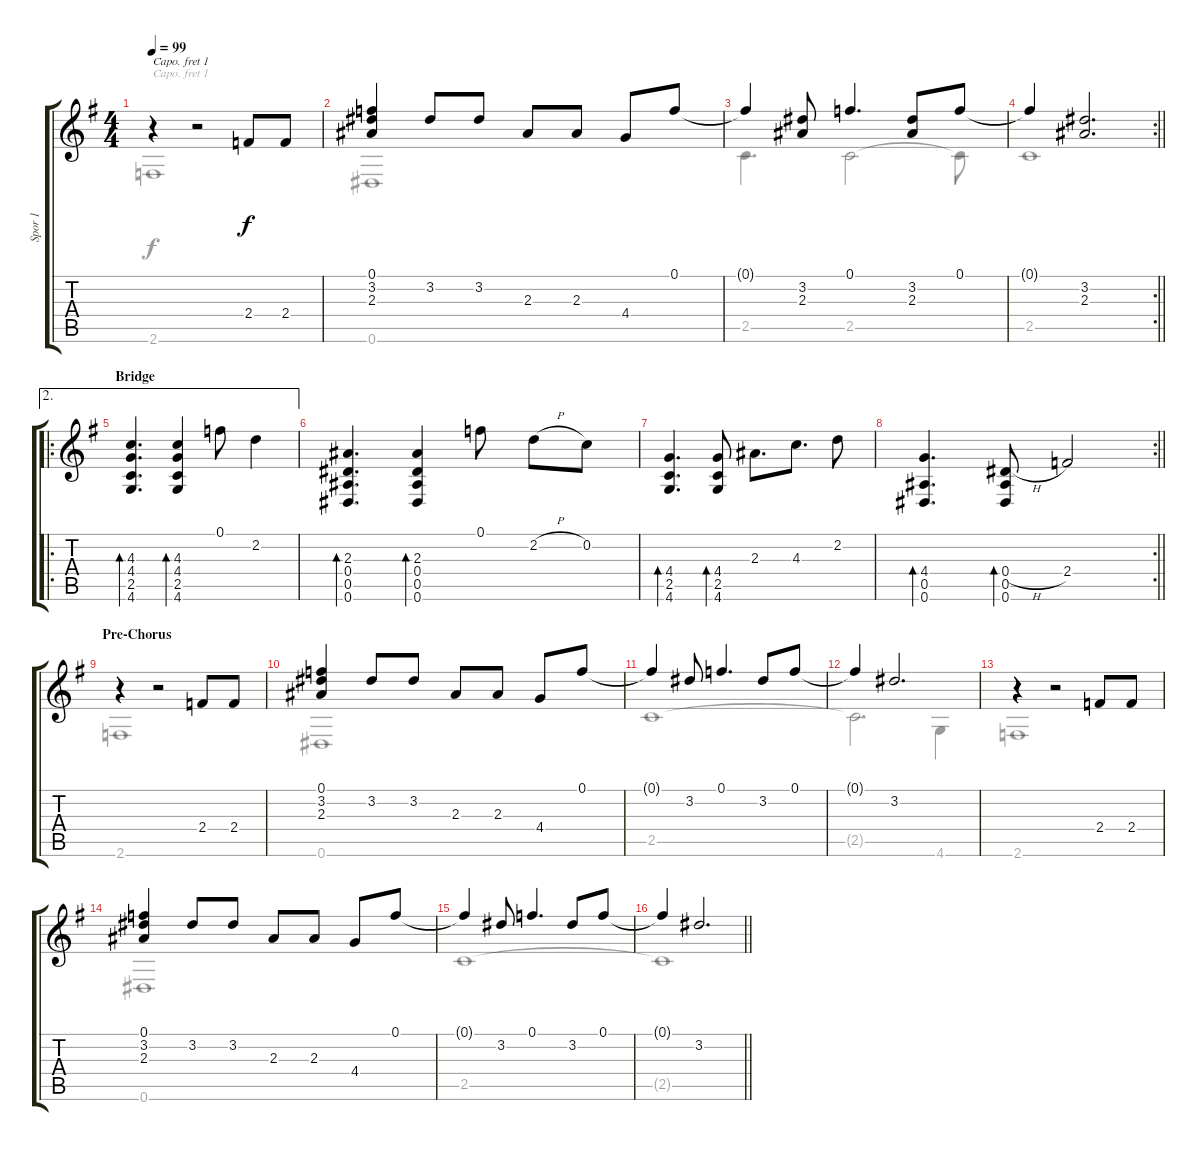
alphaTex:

\track ("Spor 1" "Spor 1") {instrument acousticguitarsteel}
\staff {score tabs}
\capo 1
\tuning (E4 B3 G3 D3 A2 D2) {hide}
\voice
\ts (4 4)
\tempo 99
\clef g2
\ks g
r.4{dy f} r.2 2.4.8 2.4.8 |
(0.1 3.2 2.3).4 3.2.8 3.2.8 2.3.8 2.3.8 4.4.8 0.1.8 |
0.1{t}.4 (3.2 2.3).8 0.1.4{d} (3.2 2.3).8 0.1.8 |
\rc 2
\barLineRight lightlight
0.1{t}.4 (3.2 2.3).2{d} |
\ae 2
\ro
\section ("" "Bridge")
(4.3 4.4 2.5 4.6).4{d bd 60} (4.3 4.4 2.5 4.6).4{bd 60} 0.1.8 2.2.4 |
(2.3 0.4 0.5 0.6).4{d bd 60} (2.3 0.4 0.5 0.6).4{bd 60} 0.1.8 2.2{h}.8 0.2.8 |
(4.4 2.5 4.6).4{d bd 60} (4.4 2.5 4.6).8{bd 60} 2.3.8{d} 4.3.8{d} 2.2.8 |
\rc 2
\barLineRight lightlight
(4.4 0.5 0.6).4{d bd 60} (0.4{h} 0.5 0.6).8{bd 60} 2.4.2 |
\section ("" "Pre-Chorus")
r.4 r.2 2.4.8 2.4.8 |
(0.1 3.2 2.3).4 3.2.8 3.2.8 2.3.8 2.3.8 4.4.8 0.1.8 |
0.1{t}.4 3.2.8 0.1.4{d} 3.2.8 0.1.8 |
0.1{t}.4 3.2.2{d} |
r.4 r.2 2.4.8 2.4.8 |
(0.1 3.2 2.3).4 3.2.8 3.2.8 2.3.8 2.3.8 4.4.8 0.1.8 |
0.1{t}.4 3.2.8 0.1.4{d} 3.2.8 0.1.8 |
\barLineRight lightlight
0.1{t}.4 3.2.2{d}
\voice
\clef g2
\ottava regular
\simile none
\ks g
2.6.1{dy f} |
0.6.1 |
2.5.4{d} 2.5.2 2.5{t}.8 |
\barLineRight lightlight
2.5.1 |
|
|
|
\barLineRight lightlight
|
2.6.1 |
0.6.1 |
2.5.1 |
2.5{t}.2{d} 4.6.4 |
2.6.1 |
0.6.1 |
2.5.1 |
\barLineRight lightlight
2.5{t}.1
